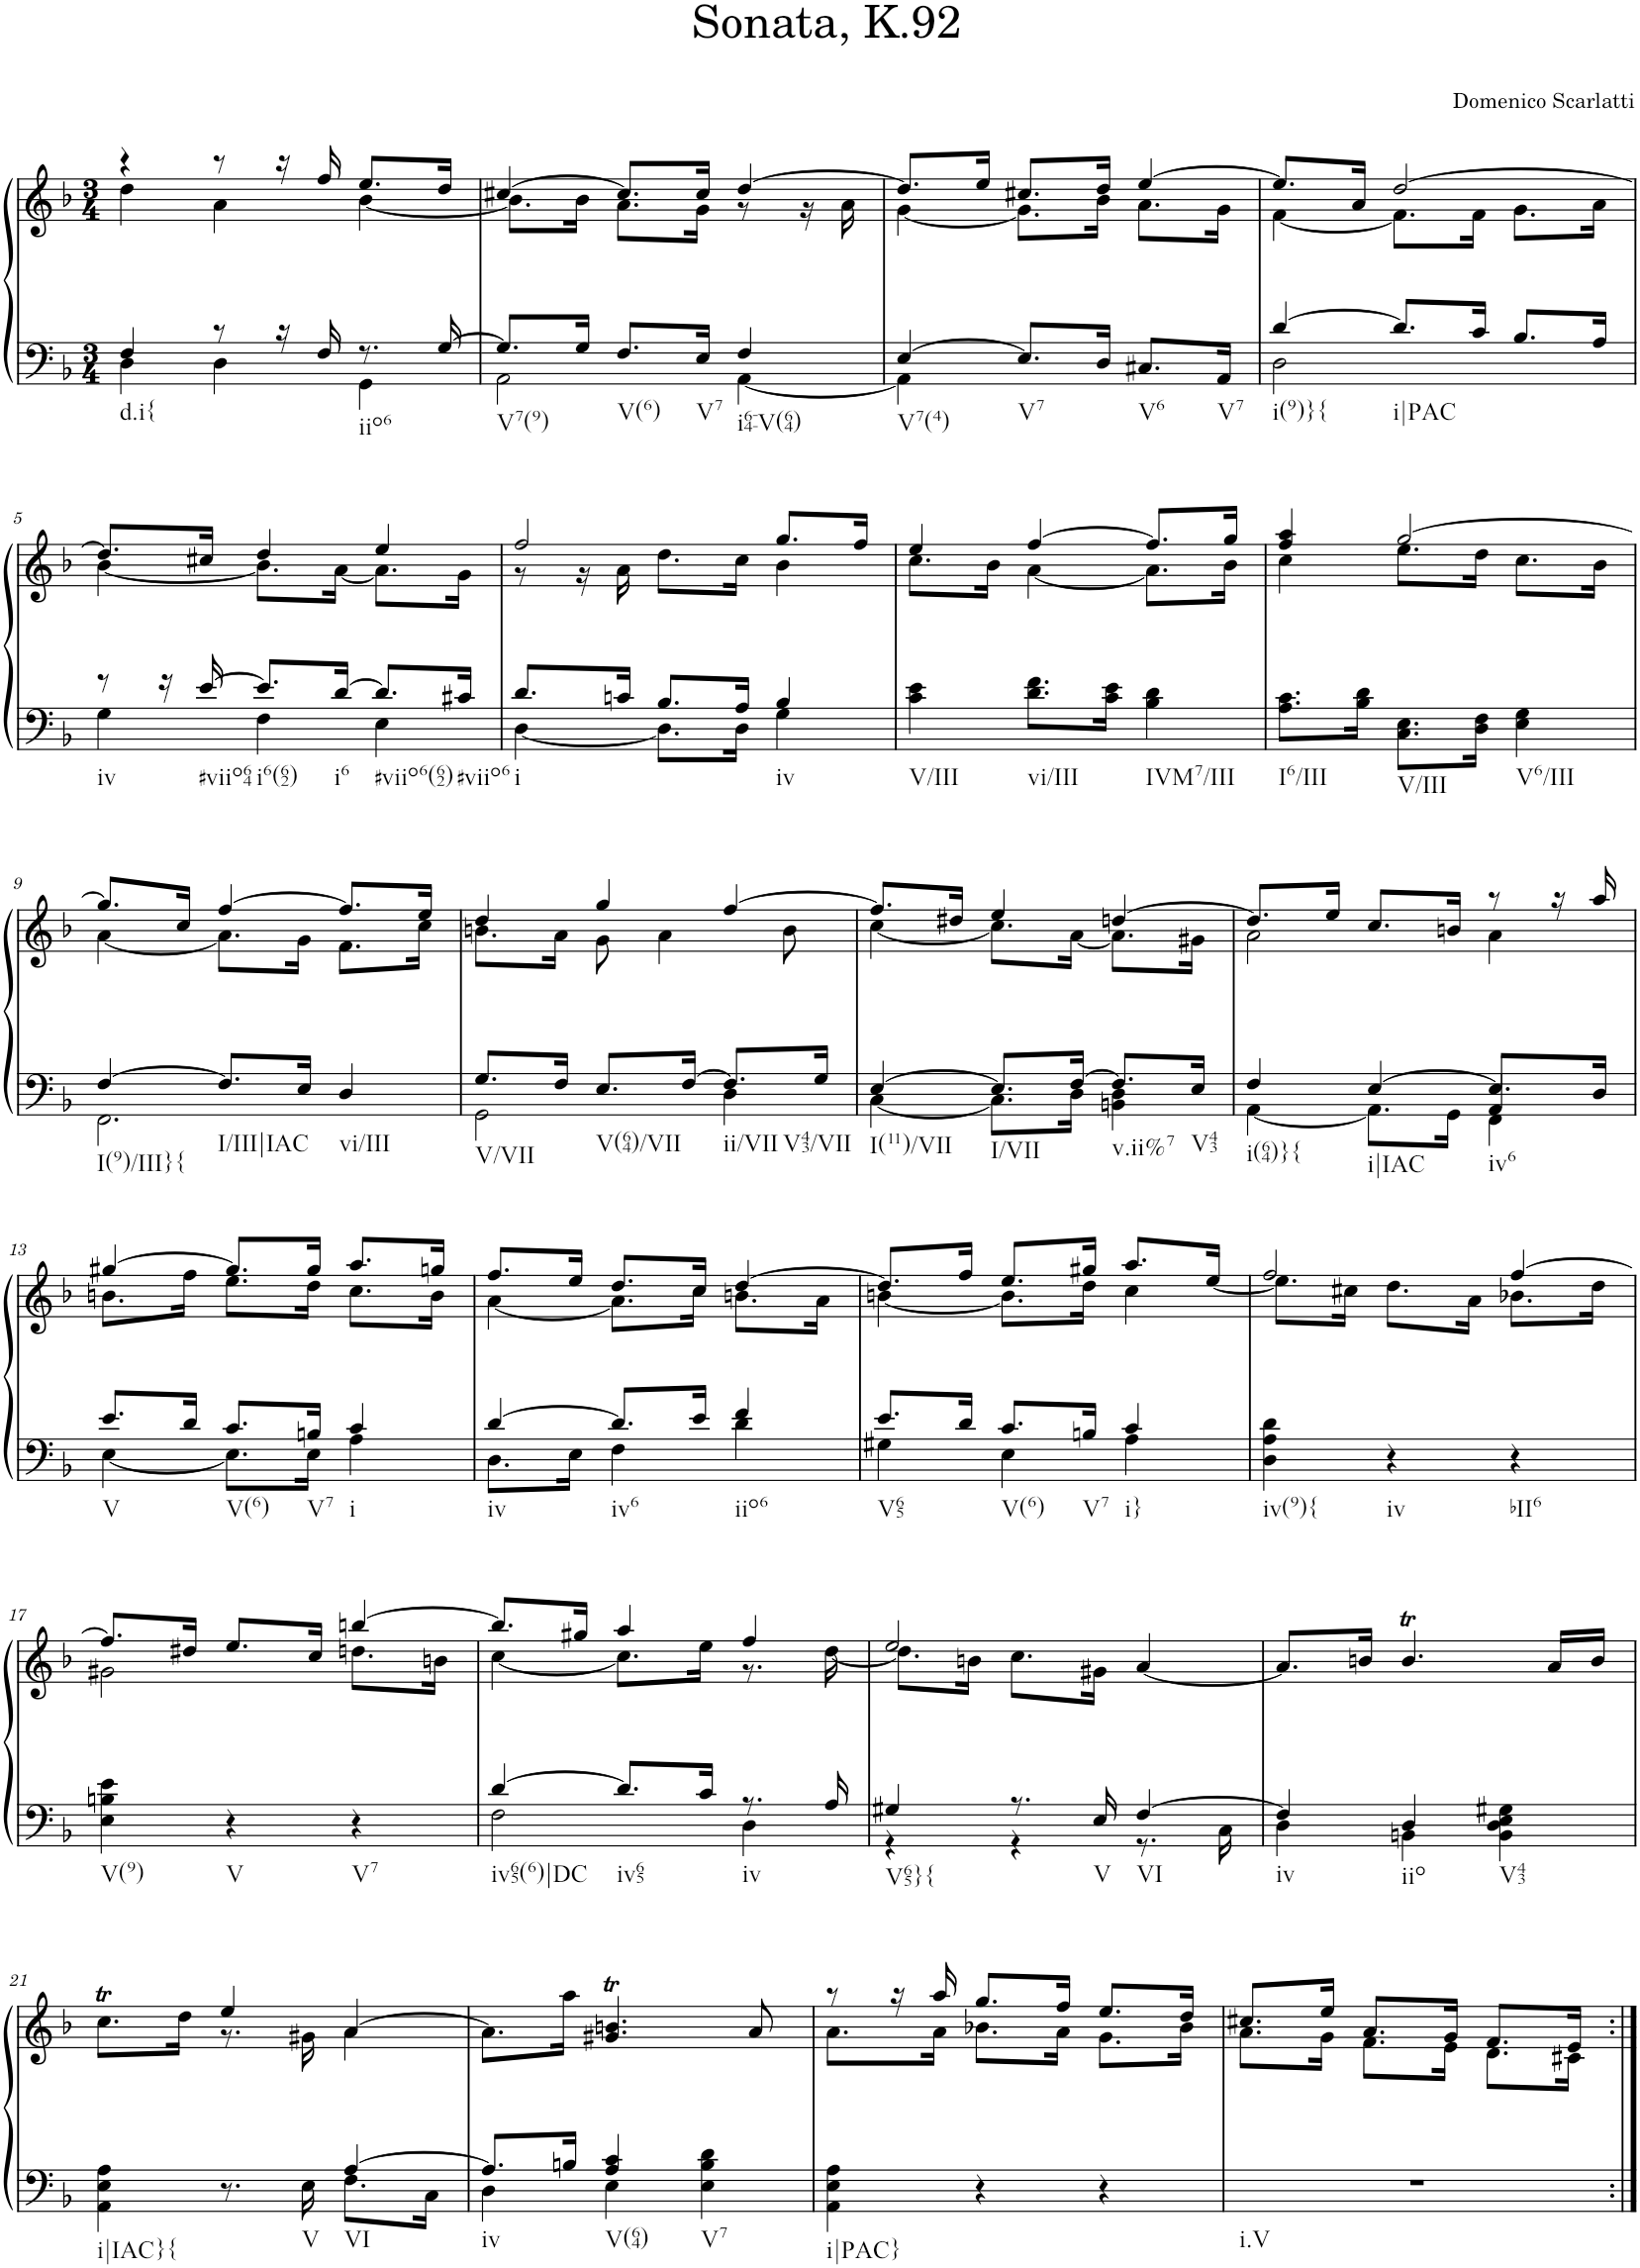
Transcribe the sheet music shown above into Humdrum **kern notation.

**kern	**kern
*part1	*part1
*staff2	*staff1
*I"Piano	*
*I'Pno.	*
*clefF4	*clefG2
*k[b-]	*k[b-]
*M3/4	*M3/4
=1	=1
*^	*^
!LO:TX:b:t=d.i{	!	!	!
4F/	4D\	4r	4dd\
8r	4D\	8r	4a\
16r	.	16r	.
16F/	.	16ff/	.
!LO:TX:b:t=iio6	!	!	!
8.r	4GG\	8.ee/L	[4b-\
[16G/	.	16dd/Jk	.
=2	=2	=2	=2
!LO:TX:b:t=V7(9)	!	!	!
8.G/L]	2AA\	[4cc#X/	8.b-\L]
16G/Jk	.	.	16b-\Jk
!LO:TX:b:t=V(6)	!	!	!
8.F/L	.	8.cc#/L]	8.a\L
!LO:TX:b:t=V7	!	!	!
16E/Jk	.	16cc#/Jk	16g\Jk
!LO:TX:b:t=i64-V(64)	!	!	!
4F/	[4AA\	[4dd/	8r
.	.	.	16r
.	.	.	16a\
=3	=3	=3	=3
!LO:TX:b:t=V7(4)	!	!	!
[4E/	4AA\]	8.dd/L]	[4g\
.	.	16ee/Jk	.
!LO:TX:b:t=V7	!	!	!
8.E/L]	2ryy	8.cc#X/L	8.g\L]
16D/Jk	.	16dd/Jk	16b-\Jk
!LO:TX:b:t=V6	!	!	!
8.C#X/L	.	[4ee/	8.a\L
!LO:TX:b:t=V7	!	!	!
16AA/Jk	.	.	16g\Jk
=4	=4	=4	=4
!LO:TX:b:t=i(9)}{	!	!	!
[4d/	2D\	8.ee/L]	[4f\
.	.	16a/Jk	.
!LO:TX:b:t=i|PAC	!	!	!
8.d/L]	.	[2dd/	8.f\L]
16c/Jk	.	.	16f\Jk
8.B-/L	4ryy	.	8.g\L
16A/Jk	.	.	16a\Jk
!!LO:LB:g=z	!!
=5	=5	=5	=5
!LO:TX:b:t=iv	!	!	!
8r	4G\	8.dd/L]	[4b-\
16r	.	.	.
!LO:TX:b:t=#viio64	!	!	!
[16e/	.	16cc#X/Jk	.
!LO:TX:b:t=i6(62)	!	!	!
8.e/L]	4F\	4dd/	8.b-\L]
!LO:TX:b:t=i6	!	!	!
[16d/Jk	.	.	[16a\Jk
!LO:TX:b:t=#viio6(62)	!	!	!
8.d/L]	4E\	4ee/	8.a\L]
!LO:TX:b:t=#viio6	!	!	!
16c#X/Jk	.	.	16g\Jk
=6	=6	=6	=6
!LO:TX:b:t=i	!	!	!
8.d/L	[4D\	2ff/	8r
.	.	.	16r
16cn/Jk	.	.	16a\
8.B-/L	8.D\L]	.	8.dd\L
16A/Jk	16D\Jk	.	16cc\Jk
!LO:TX:b:t=iv	!	!	!
4B-/	4G\	8.gg/L	4b-\
.	.	16ff/Jk	.
*v	*v	*	*
=7	=7	=7
!LO:TX:b:t=V/III	!	!
4c\ 4e\	4ee/	8.cc\L
.	.	16b-\Jk
!LO:TX:b:t=vi/III	!	!
8.d\ 8.f\L	[4ff/	[4a\
16c\ 16e\Jk	.	.
!LO:TX:b:t=IVM7/III	!	!
4B-\ 4d\	8.ff/L]	8.a\L]
.	16gg/Jk	16b-\Jk
=8	=8	=8
!LO:TX:b:t=I6/III	!	!
8.A\ 8.c\L	4ff/ 4aa/	4cc\
16B-\ 16d\Jk	.	.
!LO:TX:b:t=V/III	!	!
8.C\ 8.E\L	[2gg/	8.ee\L
16D\ 16F\Jk	.	16dd\Jk
!LO:TX:b:t=V6/III	!	!
4E\ 4G\	.	8.cc\L
.	.	16b-\Jk
!!LO:LB:g=z	!!
=9	=9	=9
*^	*	*
!LO:TX:b:t=I(9)/III}{	!	!	!
[4F/	2.FF\	8.gg/L]	[4a\
.	.	16cc/Jk	.
!LO:TX:b:t=I/III|IAC	!	!	!
8.F/L]	.	[4ff/	8.a\L]
16E/Jk	.	.	16g\Jk
!LO:TX:b:t=vi/III	!	!	!
4D/	.	8.ff/L]	8.f\L
.	.	16ee/Jk	16cc\Jk
=10	=10	=10	=10
!LO:TX:b:t=V/VII	!	!	!
8.G/L	2GG\	4dd/	8.bn\L
16F/Jk	.	.	16a\Jk
!LO:TX:b:t=V(64)/VII	!	!	!
8.E/L	.	4gg/	8g\
.	.	.	4a\
[16F/Jk	.	.	.
!LO:TX:b:t=ii/VII	!	!	!
!LO:TX:b:t=V43/VII	!	!	!
8.F/L]	4D\	[4ff/	.
.	.	.	8b\
16G/Jk	.	.	.
=11	=11	=11	=11
!LO:TX:b:t=I(11)/VII	!	!	!
[4E/	[4C\	8.ff/L]	[4cc\
.	.	16dd#X/Jk	.
!LO:TX:b:t=I/VII	!	!	!
8.E/L]	8.C\L]	4ee/	8.cc\L]
[16F/Jk	16D\Jk	.	[16a\Jk
!LO:TX:b:t=v.ii%7	!	!	!
8.F/L]	4BBn\ 4D\	[4ddn/	8.a\L]
!LO:TX:b:t=V43	!	!	!
16E/Jk	.	.	16g#X\Jk
=12	=12	=12	=12
*	*^	*	*
!LO:TX:b:t=i(64)}{	!	!	!	!
4F/	[4AA\	2ryy	8.dd/L]	2a\
.	.	.	16ee/Jk	.
!LO:TX:b:t=i|IAC	!	!	!	!
[4E/	8.AA\L]	.	8.cc/L	.
.	16GG\Jk	.	16bn/Jk	.
!LO:TX:b:t=iv6	!	!	!	!
8.E/L]	4FF\	4AA/	8r	4a\
.	.	.	16r	.
16D/Jk	.	.	16aa/	.
*	*v	*v	*	*
!!LO:LB:g=z	!!
=13	=13	=13	=13
!LO:TX:b:t=V	!	!	!
8.e/L	[4E\	[4gg#X/	8.bn\L
16d/Jk	.	.	16ff\Jk
!LO:TX:b:t=V(6)	!	!	!
8.c/L	8.E\L]	8.gg#/L]	8.ee\L
!LO:TX:b:t=V7	!	!	!
16Bn/Jk	16E\Jk	16gg#/Jk	16dd\Jk
!LO:TX:b:t=i	!	!	!
4c/	4A\	8.aa/L	8.cc\L
.	.	16ggn/Jk	16b\Jk
=14	=14	=14	=14
!LO:TX:b:t=iv	!	!	!
[4d/	8.D\L	8.ff/L	[4a\
.	16E\Jk	16ee/Jk	.
!LO:TX:b:t=iv6	!	!	!
8.d/L]	4F\	8.dd/L	8.a\L]
16e/Jk	.	16cc/Jk	16cc\Jk
!LO:TX:b:t=iio6	!	!	!
4f/	4d\	[4dd/	8.bn\L
.	.	.	16a\Jk
=15	=15	=15	=15
!LO:TX:b:t=V65	!	!	!
8.e/L	4G#X\	8.dd/L]	[4bn\
16d/Jk	.	16ff/Jk	.
!LO:TX:b:t=V(6)	!	!	!
8.c/L	4E\	8.ee/L	8.b\L]
!LO:TX:b:t=V7	!	!	!
16Bn/Jk	.	16gg#X/Jk	16dd\Jk
!LO:TX:b:t=i}	!	!	!
4c/	4A\	8.aa/L	4cc\
.	.	[<16ee/Jk	.
*v	*v	*	*
=16	=16	=16
!LO:TX:b:t=iv(9){	!	!
4D\ 4A\ 4d\	2ff/	8.ee\L]
.	.	16cc#X\Jk
!LO:TX:b:t=iv	!	!
4r	.	8.dd\L
.	.	16a\Jk
!LO:TX:b:t=bII6	!	!
4r	[4ff/	8.b-X\L
.	.	16dd\Jk
!!LO:LB:g=z	!!
=17	=17	=17
!LO:TX:b:t=V(9)	!	!
4E\ 4Bn\ 4e\	8.ff/L]	2g#X\
.	16dd#X/Jk	.
!LO:TX:b:t=V	!	!
4r	8.ee/L	.
.	16cc/Jk	.
!LO:TX:b:t=V7	!	!
4r	[4bbn/	8.ddn\L
.	.	16bn\Jk
=18	=18	=18
*^	*	*
!LO:TX:b:t=iv65(6)|DC	!	!	!
[4d/	2F\	8.bb/L]	[4cc\
.	.	16gg#X/Jk	.
!LO:TX:b:t=iv65	!	!	!
8.d/L]	.	4aa/	8.cc\L]
16c/Jk	.	.	16ee\Jk
!LO:TX:b:t=iv	!	!	!
8.r	4D\	4ff/	8.r
16A/	.	.	[16dd\
=19	=19	=19	=19
!LO:TX:b:t=V65}{	!	!	!
4G#X/	4r	2ee/	8.dd\L]
.	.	.	16bn\Jk
8.r	4r	.	8.cc\L
!LO:TX:b:t=V	!	!	!
16E/	.	.	16g#X\Jk
!LO:TX:b:t=VI	!	!	!
[4F/	8.r	[4a/	4ryy
.	16C\	.	.
*	*	*v	*v
=20	=20	=20
!LO:TX:b:t=iv	!	!
4F/]	4D\	8.a/L]
.	.	16bn/Jk
!LO:TX:b:t=iio	!	!
4D/	4BBn\	4.bt/
!LO:TX:b:t=V43	!	!
4BB\ 4D\ 4E\ 4G#X\	4ryy	.
.	.	16a/LL
.	.	16b/JJ
!!LO:LB:g=z
=21	=21	=21
*	*	*^
!LO:TX:b:t=i|IAC}{	!	!	!
4AA\ 4E\ 4A\	2ryy	8.ccT\L	4ryy
.	.	16dd\Jk	.
8.r	.	4ee/	8.r
!LO:TX:b:t=V	!	!	!
16E\	.	.	16g#X\
!LO:TX:b:t=VI	!	!	!
[4A/	8.F\L	[4a/	4a\
.	16C\Jk	.	.
*	*	*v	*v
=22	=22	=22
!LO:TX:b:t=iv	!	!
8.A/L]	4D\	8.a\L]
16Bn/Jk	.	16aa\Jk
!LO:TX:b:t=V(64)	!	!
4A/ 4c/	4E\	4.g#X/T 4.bn/T
!LO:TX:b:t=V7	!	!
4E\ 4B\ 4d\	4ryy	.
.	.	8a/
*v	*v	*
=23	=23
*	*^
!LO:TX:b:t=i|PAC}	!	!
4AA\ 4E\ 4A\	8r	8.a\L
.	16r	.
.	16aa/	16a\Jk
4r	8.gg/L	8.b-X\L
.	16ff/Jk	16a\Jk
4r	8.ee/L	8.g\L
.	16dd/Jk	16b-\Jk
=24	=24	=24
!LO:TX:b:t=i.V	!	!
2.r	8.cc#X/L	8.a\L
.	16ee/Jk	16g\Jk
.	8.a/L	8.f\L
.	16g/Jk	16e\Jk
.	8.f/L	8.d\L
.	16e/Jk	16c#X\Jk
*	*v	*v
=:|!	=:|!
*-	*-
